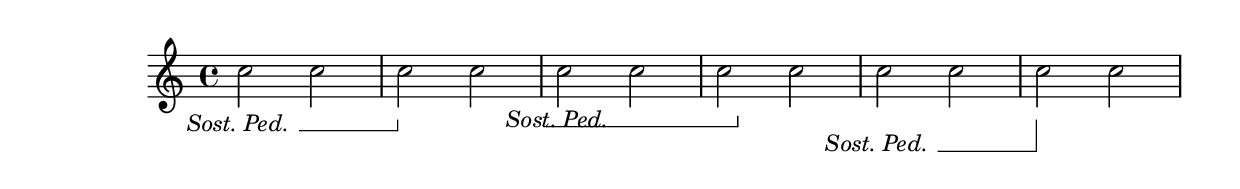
%% Do not edit this file; it is auto-generated from LSR http://lsr.dsi.unimi.it
%% This file is in the public domain.
\version "2.13.1"

\header {
  lsrtags = "keyboards, tweaks-and-overrides"

  texidoc = "
The appearance of pedal brackets may be altered in different ways.

"
  doctitle = "Fine-tuning pedal brackets"
} % begin verbatim

\paper { ragged-right = ##f }
\relative c'' {
  c2\sostenutoOn c
  c2\sostenutoOff c
  \once \override Staff.PianoPedalBracket #'shorten-pair = #'(-7 . -2)
  c2\sostenutoOn c
  c2\sostenutoOff c
  \once \override Staff.PianoPedalBracket #'edge-height = #'(0 . 3)
  c2\sostenutoOn c
  c2\sostenutoOff c
}
